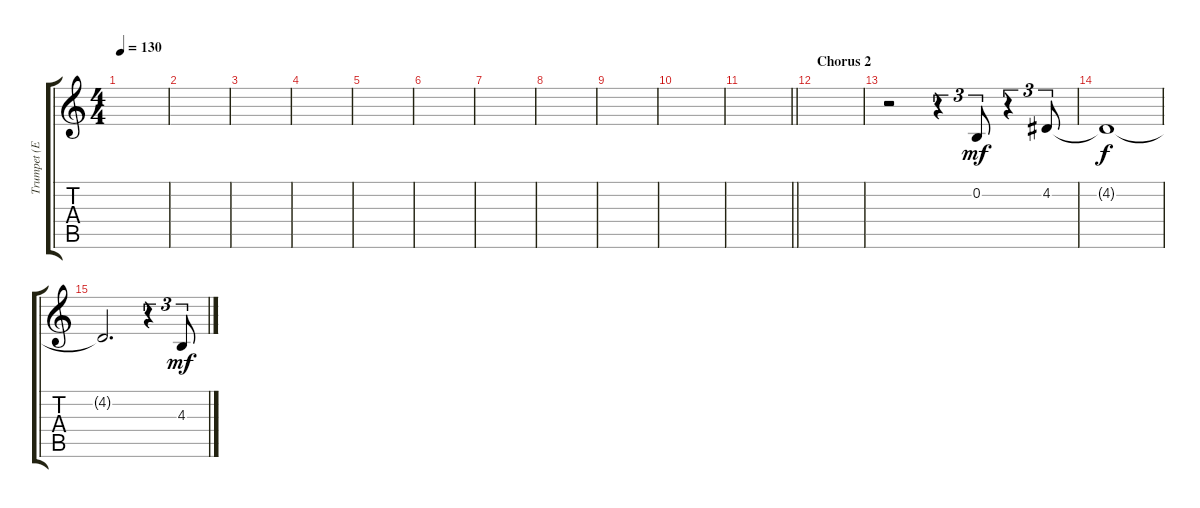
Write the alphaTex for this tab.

\track ("Trumpet (Erlend)" "Trumpet (E") {instrument trumpet}
\staff {score tabs}
\tuning (E4 B3 G3 D3 A2 E2) {hide}
\ts (4 4)
\tempo 130
\clef g2
\ks c
|
|
|
|
|
|
|
|
|
|
\barLineRight lightlight
|
\section ("" "Chorus 2")
|
r.2 r.4{tu (3 2)} 0.2.8{tu (3 2) dy mf} r.4{tu (3 2)} 4.2.8{tu (3 2)} |
4.2{t}.1{dy f} |
4.2{t}.2{d} r.4{tu (3 2)} 4.3.8{tu (3 2) dy mf}
